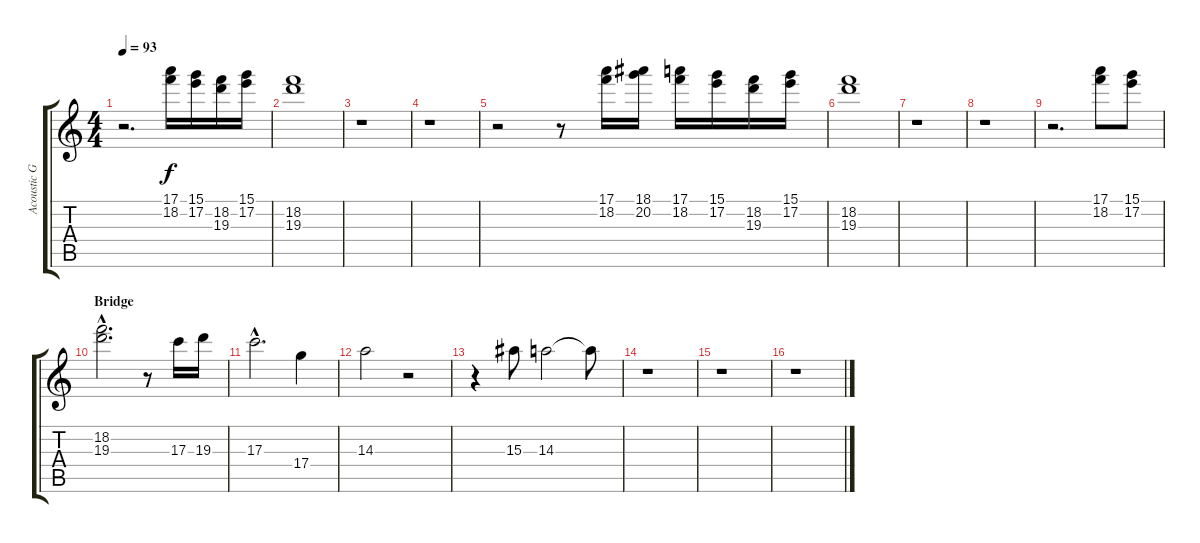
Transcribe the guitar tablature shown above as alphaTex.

\track ("Acoustic Guitar" "Acoustic G") {instrument acousticguitarnylon}
\staff {score tabs}
\tuning (E4 B3 G3 D3 A2 E2) {hide}
\ts (4 4)
\tempo 93
\clef g2
\ks c
r.2{d dy f} (17.1 18.2).16 (15.1 17.2).16 (18.2 19.3).16 (15.1 17.2).16 |
(18.2 19.3).1 |
r.1 |
r.1 |
r.2 r.8 (17.1 18.2).16 (18.1 20.2).16 (17.1 18.2).16 (15.1 17.2).16 (18.2 19.3).16 (15.1 17.2).16 |
(18.2 19.3).1 |
r.1 |
r.1 |
r.2{d} (17.1 18.2).8 (15.1 17.2).8 |
\section ("" "Bridge")
(18.2{hac} 19.3{hac}).2{d} r.8 17.3.16 19.3.16 |
17.3{hac}.2{d} 17.4.4 |
14.3.2 r.2 |
r.4 15.3.8 14.3.2 14.3{t}.8 |
r.1 |
r.1 |
r.1
